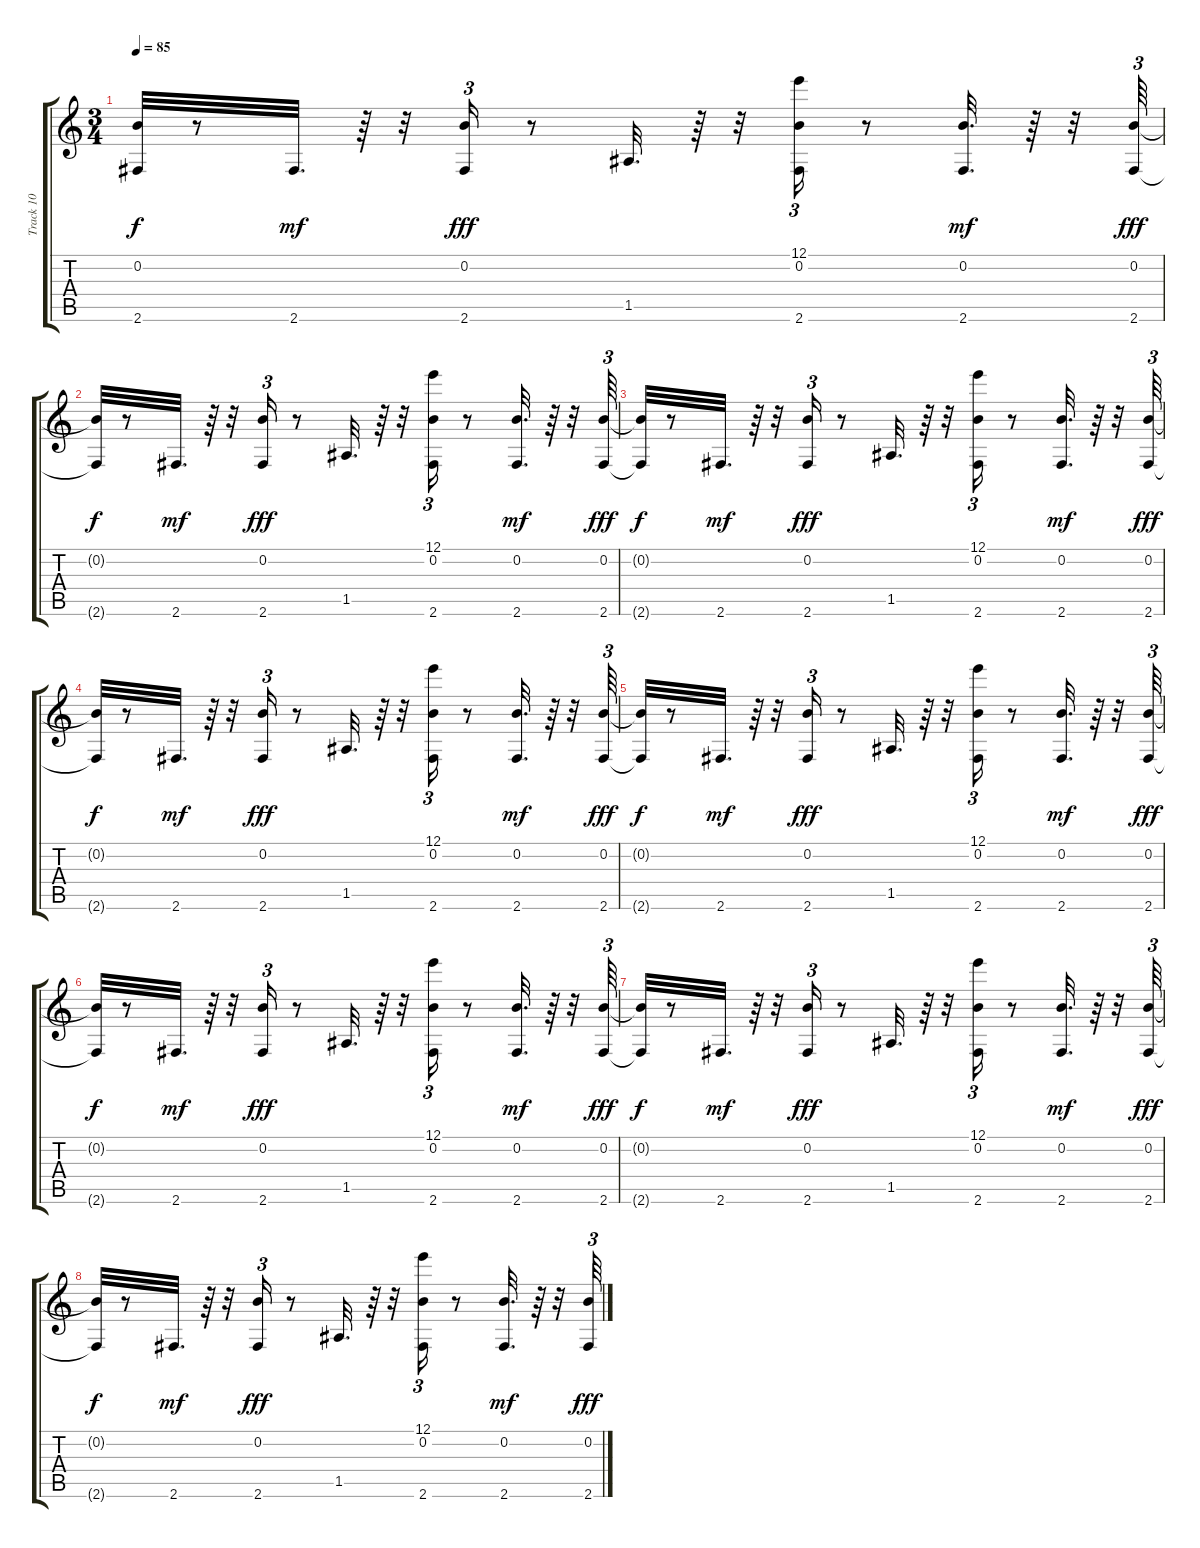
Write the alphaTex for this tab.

\track ("Track 10" "Track 10") {instrument acousticguitarsteel}
\staff {score tabs}
\tuning (E4 B3 G3 D3 A2 E2) {hide}
\ts (3 4)
\tempo 85
\clef g2
\ks c
(0.2{t} 2.6{t}).32{dy f} r.8 2.6.32{d dy mf} r.64 r.32 (0.2 2.6).16{tu (3 2) dy fff} r.8 1.5.32{d} r.64 r.32 (12.1 0.2 2.6).16{tu (3 2)} r.8 (0.2 2.6).32{d dy mf} r.64 r.32 (0.2 2.6).64{tu (3 2) dy fff} |
(0.2{t} 2.6{t}).32{dy f} r.8 2.6.32{d dy mf} r.64 r.32 (0.2 2.6).16{tu (3 2) dy fff} r.8 1.5.32{d} r.64 r.32 (12.1 0.2 2.6).16{tu (3 2)} r.8 (0.2 2.6).32{d dy mf} r.64 r.32 (0.2 2.6).64{tu (3 2) dy fff} |
(0.2{t} 2.6{t}).32{dy f} r.8 2.6.32{d dy mf} r.64 r.32 (0.2 2.6).16{tu (3 2) dy fff} r.8 1.5.32{d} r.64 r.32 (12.1 0.2 2.6).16{tu (3 2)} r.8 (0.2 2.6).32{d dy mf} r.64 r.32 (0.2 2.6).64{tu (3 2) dy fff} |
(0.2{t} 2.6{t}).32{dy f} r.8 2.6.32{d dy mf} r.64 r.32 (0.2 2.6).16{tu (3 2) dy fff} r.8 1.5.32{d} r.64 r.32 (12.1 0.2 2.6).16{tu (3 2)} r.8 (0.2 2.6).32{d dy mf} r.64 r.32 (0.2 2.6).64{tu (3 2) dy fff} |
(0.2{t} 2.6{t}).32{dy f} r.8 2.6.32{d dy mf} r.64 r.32 (0.2 2.6).16{tu (3 2) dy fff} r.8 1.5.32{d} r.64 r.32 (12.1 0.2 2.6).16{tu (3 2)} r.8 (0.2 2.6).32{d dy mf} r.64 r.32 (0.2 2.6).64{tu (3 2) dy fff} |
(0.2{t} 2.6{t}).32{dy f} r.8 2.6.32{d dy mf} r.64 r.32 (0.2 2.6).16{tu (3 2) dy fff} r.8 1.5.32{d} r.64 r.32 (12.1 0.2 2.6).16{tu (3 2)} r.8 (0.2 2.6).32{d dy mf} r.64 r.32 (0.2 2.6).64{tu (3 2) dy fff} |
(0.2{t} 2.6{t}).32{dy f} r.8 2.6.32{d dy mf} r.64 r.32 (0.2 2.6).16{tu (3 2) dy fff} r.8 1.5.32{d} r.64 r.32 (12.1 0.2 2.6).16{tu (3 2)} r.8 (0.2 2.6).32{d dy mf} r.64 r.32 (0.2 2.6).64{tu (3 2) dy fff} |
(0.2{t} 2.6{t}).32{dy f} r.8 2.6.32{d dy mf} r.64 r.32 (0.2 2.6).16{tu (3 2) dy fff} r.8 1.5.32{d} r.64 r.32 (12.1 0.2 2.6).16{tu (3 2)} r.8 (0.2 2.6).32{d dy mf} r.64 r.32 (0.2 2.6).64{tu (3 2) dy fff}
